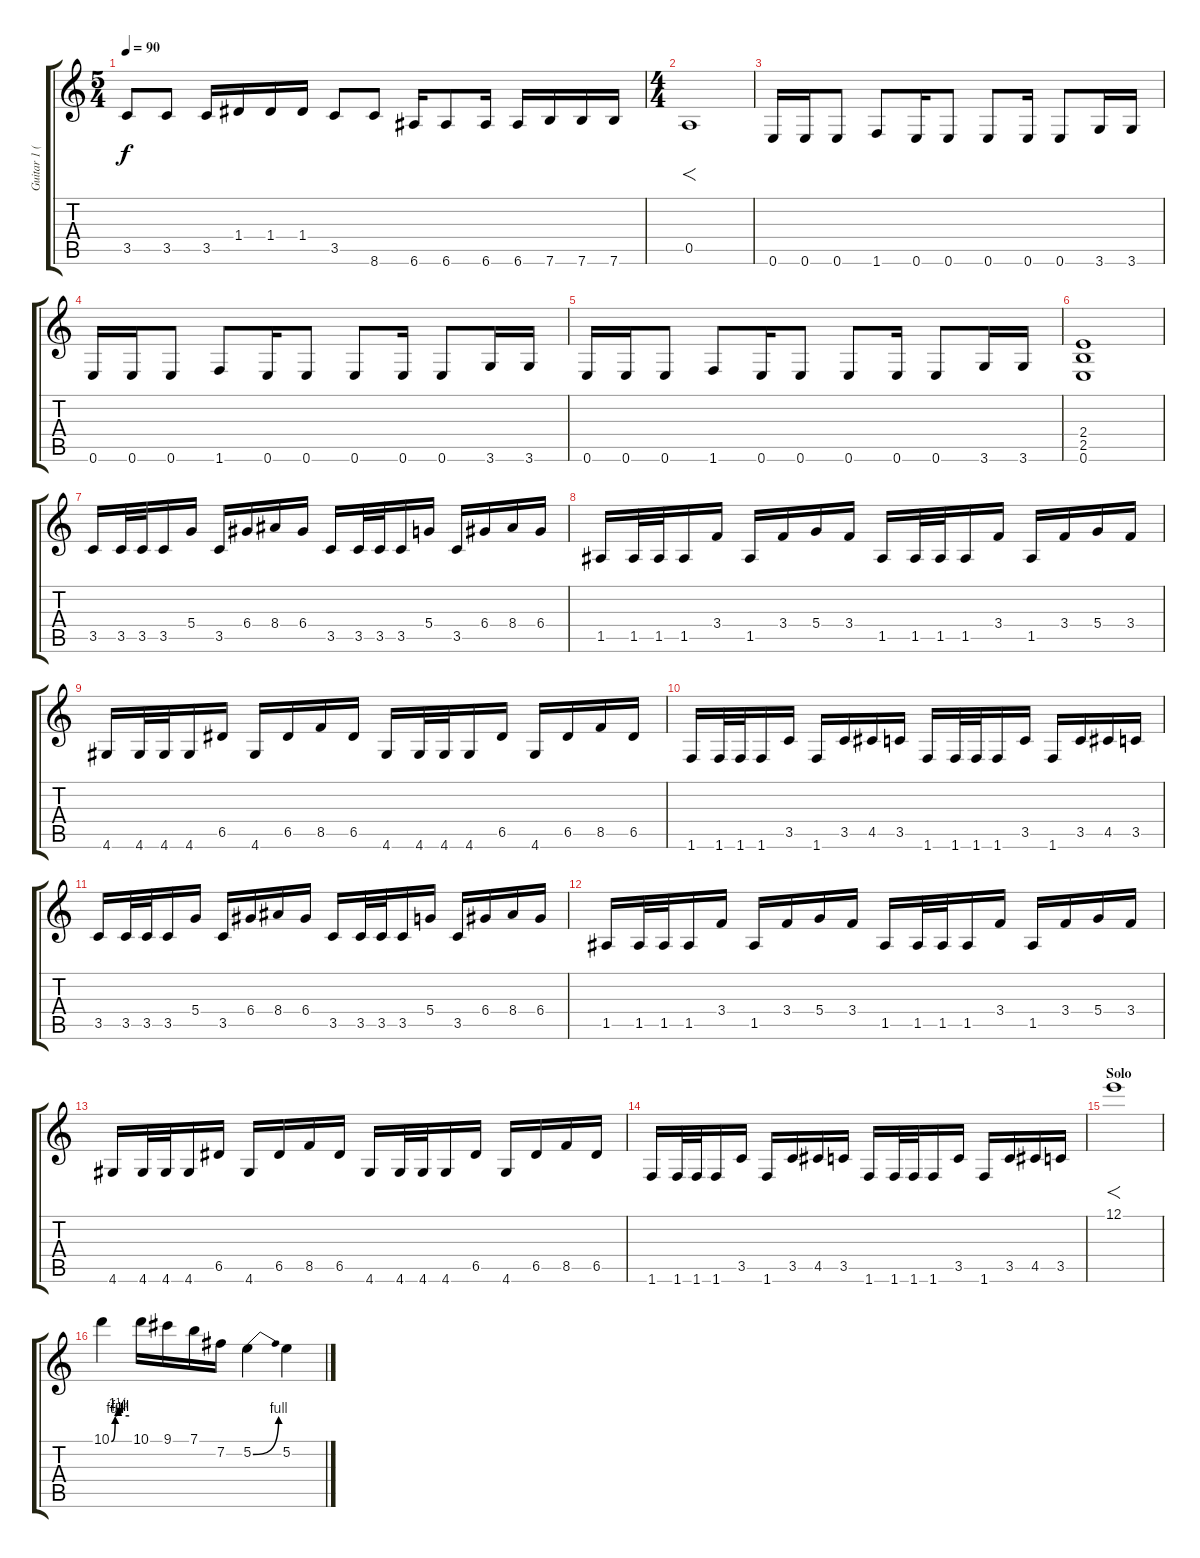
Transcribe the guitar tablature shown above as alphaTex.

\track ("Guitar 1 (Burnz)" "Guitar 1 (") {instrument overdrivenguitar}
\staff {score tabs}
\tuning (E4 B3 G3 D3 A2 E2) {hide}
\ts (5 4)
\tempo 90
\clef g2
\ks c
3.5.8{dy f} 3.5.8 3.5.16 1.4.16 1.4.16 1.4.16 3.5.8 8.6.8 6.6.16 6.6.8 6.6.16 6.6.16 7.6.16 7.6.16 7.6.16 |
\ts (4 4)
0.5.1{f} |
0.6.16 0.6.16 0.6.8 1.6.8 0.6.16 0.6.8 0.6.8 0.6.16 0.6.8 3.6.16 3.6.16 |
0.6.16 0.6.16 0.6.8 1.6.8 0.6.16 0.6.8 0.6.8 0.6.16 0.6.8 3.6.16 3.6.16 |
0.6.16 0.6.16 0.6.8 1.6.8 0.6.16 0.6.8 0.6.8 0.6.16 0.6.8 3.6.16 3.6.16 |
(2.4 2.5 0.6).1 |
3.5.16{volume 13} 3.5.32 3.5.32 3.5.16 5.4.16 3.5.16 6.4.16 8.4.16 6.4.16 3.5.16 3.5.32 3.5.32 3.5.16 5.4.16 3.5.16 6.4.16 8.4.16 6.4.16 |
1.5.16 1.5.32 1.5.32 1.5.16 3.4.16 1.5.16 3.4.16 5.4.16 3.4.16 1.5.16 1.5.32 1.5.32 1.5.16 3.4.16 1.5.16 3.4.16 5.4.16 3.4.16 |
4.6.16 4.6.32 4.6.32 4.6.16 6.5.16 4.6.16 6.5.16 8.5.16 6.5.16 4.6.16 4.6.32 4.6.32 4.6.16 6.5.16 4.6.16 6.5.16 8.5.16 6.5.16 |
1.6.16 1.6.32 1.6.32 1.6.16 3.5.16 1.6.16 3.5.16 4.5.16 3.5.16 1.6.16 1.6.32 1.6.32 1.6.16 3.5.16 1.6.16 3.5.16 4.5.16 3.5.16 |
3.5.16{volume 13} 3.5.32 3.5.32 3.5.16 5.4.16 3.5.16 6.4.16 8.4.16 6.4.16 3.5.16 3.5.32 3.5.32 3.5.16 5.4.16 3.5.16 6.4.16 8.4.16 6.4.16 |
1.5.16 1.5.32 1.5.32 1.5.16 3.4.16 1.5.16 3.4.16 5.4.16 3.4.16 1.5.16 1.5.32 1.5.32 1.5.16 3.4.16 1.5.16 3.4.16 5.4.16 3.4.16 |
4.6.16 4.6.32 4.6.32 4.6.16 6.5.16 4.6.16 6.5.16 8.5.16 6.5.16 4.6.16 4.6.32 4.6.32 4.6.16 6.5.16 4.6.16 6.5.16 8.5.16 6.5.16 |
1.6.16 1.6.32 1.6.32 1.6.16 3.5.16 1.6.16 3.5.16 4.5.16 3.5.16 1.6.16 1.6.32 1.6.32 1.6.16 3.5.16 1.6.16 3.5.16 4.5.16 3.5.16 |
\section ("" "Solo")
12.1.1{f} |
10.1{be (custom 0 0 13 4 23 5 30 4 60 4)}.4 10.1.16 9.1.16 7.1.16 7.2.16 5.2{be (bend 0 0 60 4)}.4 5.2.4
